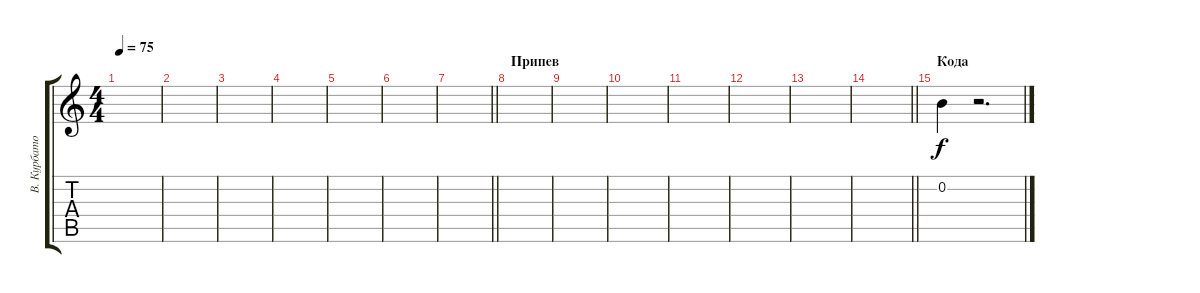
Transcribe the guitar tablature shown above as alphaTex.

\track ("В. Курбатов" "В. Курбато") {instrument acousticguitarsteel}
\staff {score tabs}
\tuning (E4 B3 G3 D3 A2 E2) {hide}
\ts (4 4)
\tempo 75
\clef g2
\ks c
|
|
|
|
|
|
\barLineRight lightlight
|
\section ("" "Припев")
|
|
|
|
|
|
\barLineRight lightlight
|
\section ("" "Кода")
0.2.4 r.2{d}
